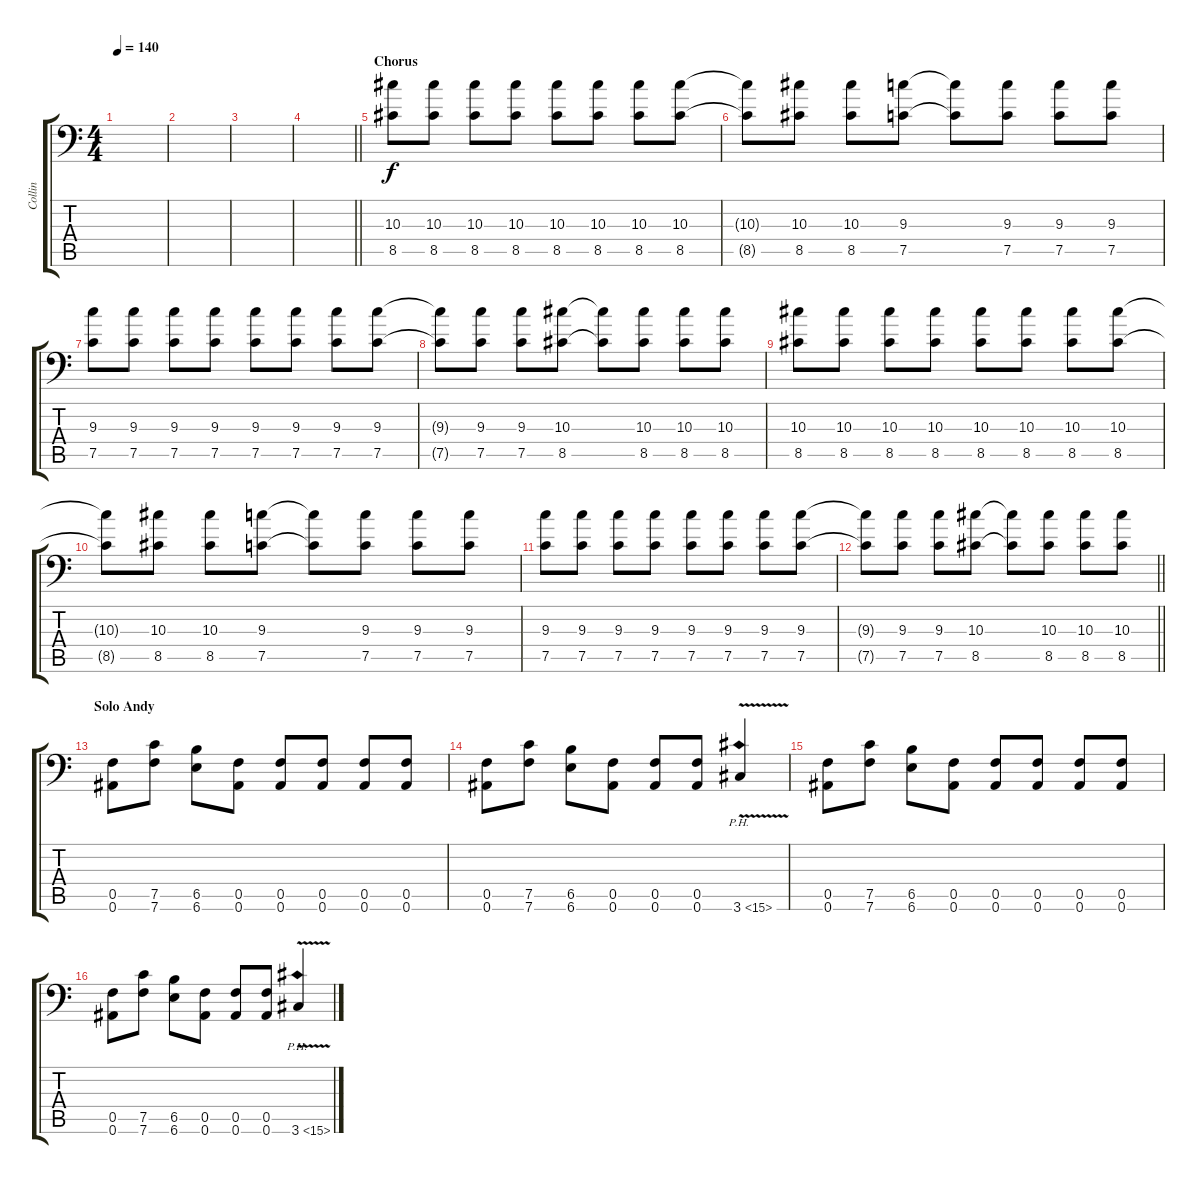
\track ("Collin" "Collin") {instrument distortionguitar}
\staff {score tabs}
\tuning (C4 G3 Eb3 Bb2 F2 Bb1) {hide}
\ts (4 4)
\tempo 140
\clef f4
\ks c
|
|
|
\barLineRight lightlight
|
\section ("" "Chorus")
(10.3 8.5).8{dy f} (10.3 8.5).8 (10.3 8.5).8 (10.3 8.5).8 (10.3 8.5).8 (10.3 8.5).8 (10.3 8.5).8 (10.3 8.5).8 |
(10.3{t} 8.5{t}).8 (10.3 8.5).8 (10.3 8.5).8 (9.3 7.5).8 (9.3{t} 7.5{t}).8 (9.3 7.5).8 (9.3 7.5).8 (9.3 7.5).8 |
(9.3 7.5).8 (9.3 7.5).8 (9.3 7.5).8 (9.3 7.5).8 (9.3 7.5).8 (9.3 7.5).8 (9.3 7.5).8 (9.3 7.5).8 |
(9.3{t} 7.5{t}).8 (9.3 7.5).8 (9.3 7.5).8 (10.3 8.5).8 (10.3{t} 8.5{t}).8 (10.3 8.5).8 (10.3 8.5).8 (10.3 8.5).8 |
(10.3 8.5).8 (10.3 8.5).8 (10.3 8.5).8 (10.3 8.5).8 (10.3 8.5).8 (10.3 8.5).8 (10.3 8.5).8 (10.3 8.5).8 |
(10.3{t} 8.5{t}).8 (10.3 8.5).8 (10.3 8.5).8 (9.3 7.5).8 (9.3{t} 7.5{t}).8 (9.3 7.5).8 (9.3 7.5).8 (9.3 7.5).8 |
(9.3 7.5).8 (9.3 7.5).8 (9.3 7.5).8 (9.3 7.5).8 (9.3 7.5).8 (9.3 7.5).8 (9.3 7.5).8 (9.3 7.5).8 |
\barLineRight lightlight
(9.3{t} 7.5{t}).8 (9.3 7.5).8 (9.3 7.5).8 (10.3 8.5).8 (10.3{t} 8.5{t}).8 (10.3 8.5).8 (10.3 8.5).8 (10.3 8.5).8 |
\section ("" "Solo Andy")
(0.5 0.6).8 (7.5 7.6).8 (6.5 6.6).8 (0.5 0.6).8 (0.5 0.6).8 (0.5 0.6).8 (0.5 0.6).8 (0.5 0.6).8 |
(0.5 0.6).8 (7.5 7.6).8 (6.5 6.6).8 (0.5 0.6).8 (0.5 0.6).8 (0.5 0.6).8 3.6{ph 12 v}.4 |
(0.5 0.6).8 (7.5 7.6).8 (6.5 6.6).8 (0.5 0.6).8 (0.5 0.6).8 (0.5 0.6).8 (0.5 0.6).8 (0.5 0.6).8 |
(0.5 0.6).8 (7.5 7.6).8 (6.5 6.6).8 (0.5 0.6).8 (0.5 0.6).8 (0.5 0.6).8 3.6{ph 12 v}.4
